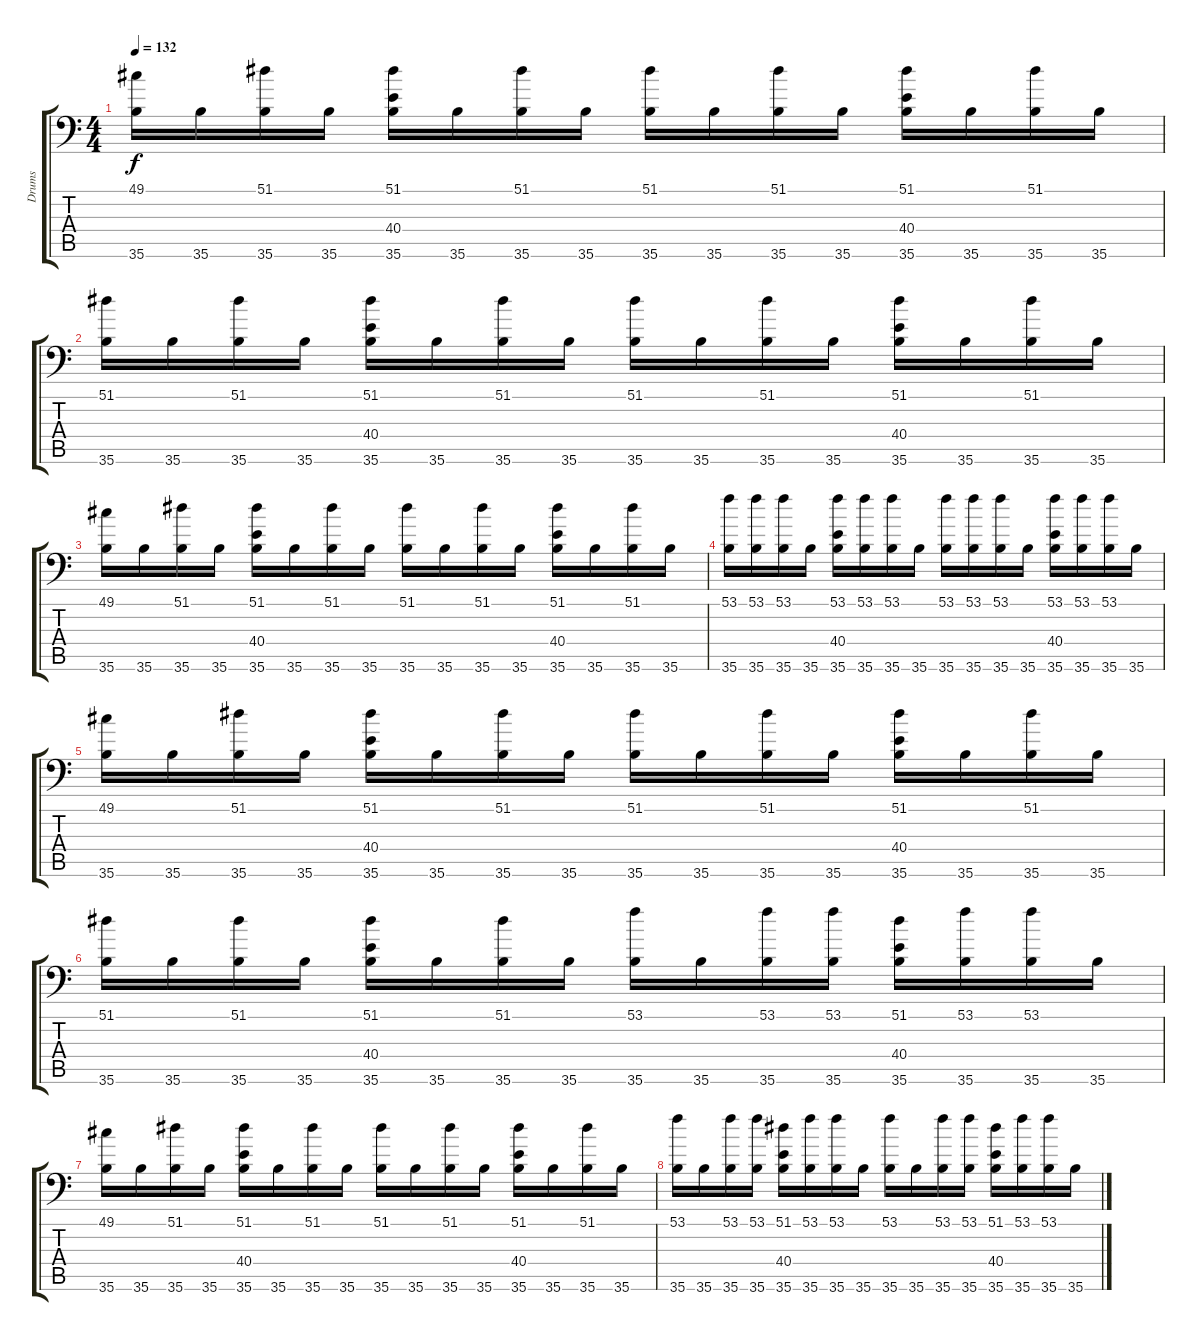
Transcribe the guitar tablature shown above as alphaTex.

\track ("Drums" "Drums") {instrument acousticgrandpiano}
\staff {score tabs}
\tuning (C-1 C-1 C-1 C-1 C-1 C-1) {hide}
\ts (4 4)
\tempo 132
\clef f4
\ks c
(49.1 35.6).16{dy f} 35.6.16 (51.1 35.6).16 35.6.16 (51.1 40.4 35.6).16 35.6.16 (51.1 35.6).16 35.6.16 (51.1 35.6).16 35.6.16 (51.1 35.6).16 35.6.16 (51.1 40.4 35.6).16 35.6.16 (51.1 35.6).16 35.6.16 |
(51.1 35.6).16 35.6.16 (51.1 35.6).16 35.6.16 (51.1 40.4 35.6).16 35.6.16 (51.1 35.6).16 35.6.16 (51.1 35.6).16 35.6.16 (51.1 35.6).16 35.6.16 (51.1 40.4 35.6).16 35.6.16 (51.1 35.6).16 35.6.16 |
(49.1 35.6).16 35.6.16 (51.1 35.6).16 35.6.16 (51.1 40.4 35.6).16 35.6.16 (51.1 35.6).16 35.6.16 (51.1 35.6).16 35.6.16 (51.1 35.6).16 35.6.16 (51.1 40.4 35.6).16 35.6.16 (51.1 35.6).16 35.6.16 |
(53.1 35.6).16 (53.1 35.6).16 (53.1 35.6).16 35.6.16 (53.1 40.4 35.6).16 (53.1 35.6).16 (53.1 35.6).16 35.6.16 (53.1 35.6).16 (53.1 35.6).16 (53.1 35.6).16 35.6.16 (53.1 40.4 35.6).16 (53.1 35.6).16 (53.1 35.6).16 35.6.16 |
(49.1 35.6).16 35.6.16 (51.1 35.6).16 35.6.16 (51.1 40.4 35.6).16 35.6.16 (51.1 35.6).16 35.6.16 (51.1 35.6).16 35.6.16 (51.1 35.6).16 35.6.16 (51.1 40.4 35.6).16 35.6.16 (51.1 35.6).16 35.6.16 |
(51.1 35.6).16 35.6.16 (51.1 35.6).16 35.6.16 (51.1 40.4 35.6).16 35.6.16 (51.1 35.6).16 35.6.16 (53.1 35.6).16 35.6.16 (53.1 35.6).16 (53.1 35.6).16 (51.1 40.4 35.6).16 (53.1 35.6).16 (53.1 35.6).16 35.6.16 |
(49.1 35.6).16 35.6.16 (51.1 35.6).16 35.6.16 (51.1 40.4 35.6).16 35.6.16 (51.1 35.6).16 35.6.16 (51.1 35.6).16 35.6.16 (51.1 35.6).16 35.6.16 (51.1 40.4 35.6).16 35.6.16 (51.1 35.6).16 35.6.16 |
(53.1 35.6).16 35.6.16 (53.1 35.6).16 (53.1 35.6).16 (51.1 40.4 35.6).16 (53.1 35.6).16 (53.1 35.6).16 35.6.16 (53.1 35.6).16 35.6.16 (53.1 35.6).16 (53.1 35.6).16 (51.1 40.4 35.6).16 (53.1 35.6).16 (53.1 35.6).16 35.6.16
